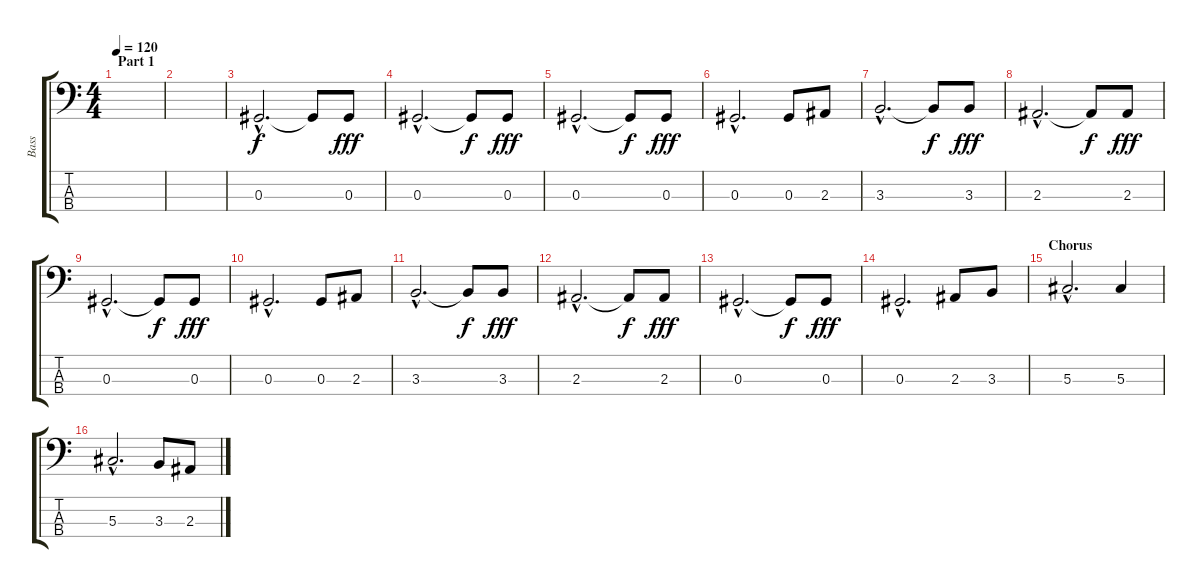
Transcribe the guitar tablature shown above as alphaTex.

\track ("Bass" "Bass") {instrument electricbassfinger}
\staff {score tabs}
\tuning (Gb2 Db2 Ab1 Eb1) {hide}
\ts (4 4)
\section ("" "Part 1")
\tempo 120
\clef f4
\ks c
|
|
0.3{hac}.2{d} 0.3{t}.8{dy f} 0.3.8{dy fff} |
0.3{hac}.2{d} 0.3{t}.8{dy f} 0.3.8{dy fff} |
0.3{hac}.2{d} 0.3{t}.8{dy f} 0.3.8{dy fff} |
0.3{hac}.2{d} 0.3.8 2.3.8 |
3.3{hac}.2{d} 3.3{t}.8{dy f} 3.3.8{dy fff} |
2.3{hac}.2{d} 2.3{t}.8{dy f} 2.3.8{dy fff} |
0.3{hac}.2{d} 0.3{t}.8{dy f} 0.3.8{dy fff} |
0.3{hac}.2{d} 0.3.8 2.3.8 |
3.3{hac}.2{d} 3.3{t}.8{dy f} 3.3.8{dy fff} |
2.3{hac}.2{d} 2.3{t}.8{dy f} 2.3.8{dy fff} |
0.3{hac}.2{d} 0.3{t}.8{dy f} 0.3.8{dy fff} |
0.3{hac}.2{d} 2.3.8 3.3.8 |
\section ("" "Chorus ")
5.3{hac}.2{d} 5.3.4 |
5.3{hac}.2{d} 3.3.8 2.3.8
